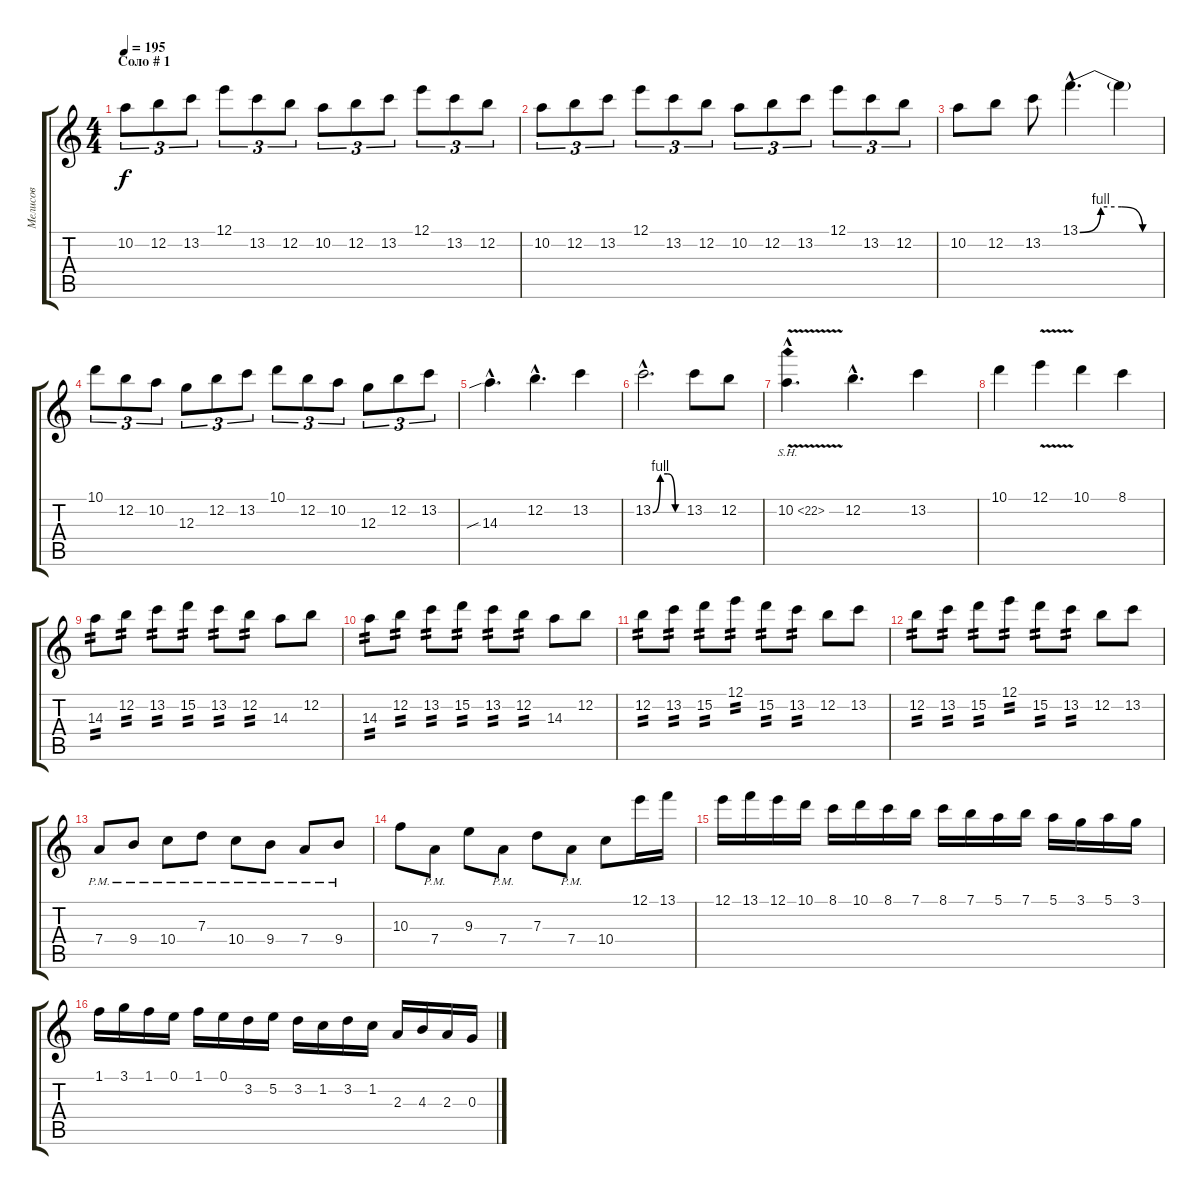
\track ("Мелисов" "Мелисов") {instrument distortionguitar}
\staff {score tabs}
\tuning (E4 B3 G3 D3 A2 E2) {hide}
\ts (4 4)
\section ("" "Соло # 1")
\tempo 195
\clef g2
\ks c
10.2.8{tu (3 2) dy f} 12.2.8{tu (3 2)} 13.2.8{tu (3 2)} 12.1.8{tu (3 2)} 13.2.8{tu (3 2)} 12.2.8{tu (3 2)} 10.2.8{tu (3 2)} 12.2.8{tu (3 2)} 13.2.8{tu (3 2)} 12.1.8{tu (3 2)} 13.2.8{tu (3 2)} 12.2.8{tu (3 2)} |
10.2.8{tu (3 2)} 12.2.8{tu (3 2)} 13.2.8{tu (3 2)} 12.1.8{tu (3 2)} 13.2.8{tu (3 2)} 12.2.8{tu (3 2)} 10.2.8{tu (3 2)} 12.2.8{tu (3 2)} 13.2.8{tu (3 2)} 12.1.8{tu (3 2)} 13.2.8{tu (3 2)} 12.2.8{tu (3 2)} |
10.2.8 12.2.8 13.2.8 13.1{be (custom 0 0 15 4 30 4 45 0 60 0) hac}.4{d} 13.1{t}.4 |
10.1.8{tu (3 2)} 12.2.8{tu (3 2)} 10.2.8{tu (3 2)} 12.3.8{tu (3 2)} 12.2.8{tu (3 2)} 13.2.8{tu (3 2)} 10.1.8{tu (3 2)} 12.2.8{tu (3 2)} 10.2.8{tu (3 2)} 12.3.8{tu (3 2)} 12.2.8{tu (3 2)} 13.2.8{tu (3 2)} |
14.3{sib hac}.4{d} 12.2{hac}.4{d} 13.2.4 |
13.2{be (custom 0 0 15 4 30 4 45 0 60 0) hac}.2{d} 13.2.8 12.2.8 |
10.2{sh 12 v hac}.4{d} 12.2{hac}.4{d} 13.2.4 |
10.1.4 12.1{v}.4 10.1.4 8.1.4 |
14.3.8{tp 2} 12.2.8{tp 2} 13.2.8{tp 2} 15.2.8{tp 2} 13.2.8{tp 2} 12.2.8{tp 2} 14.3.8 12.2.8 |
14.3.8{tp 2} 12.2.8{tp 2} 13.2.8{tp 2} 15.2.8{tp 2} 13.2.8{tp 2} 12.2.8{tp 2} 14.3.8 12.2.8 |
12.2.8{tp 2} 13.2.8{tp 2} 15.2.8{tp 2} 12.1.8{tp 2} 15.2.8{tp 2} 13.2.8{tp 2} 12.2.8 13.2.8 |
12.2.8{tp 2} 13.2.8{tp 2} 15.2.8{tp 2} 12.1.8{tp 2} 15.2.8{tp 2} 13.2.8{tp 2} 12.2.8 13.2.8 |
7.4{pm}.8 9.4{pm}.8 10.4{pm}.8 7.3{pm}.8 10.4{pm}.8 9.4{pm}.8 7.4{pm}.8 9.4{pm}.8 |
10.3.8 7.4{pm}.8 9.3.8 7.4{pm}.8 7.3.8 7.4{pm}.8 10.4.8 12.1.16 13.1.16 |
12.1.16 13.1.16 12.1.16 10.1.16 8.1.16 10.1.16 8.1.16 7.1.16 8.1.16 7.1.16 5.1.16 7.1.16 5.1.16 3.1.16 5.1.16 3.1.16 |
1.1.16 3.1.16 1.1.16 0.1.16 1.1.16 0.1.16 3.2.16 5.2.16 3.2.16 1.2.16 3.2.16 1.2.16 2.3.16 4.3.16 2.3.16 0.3.16
